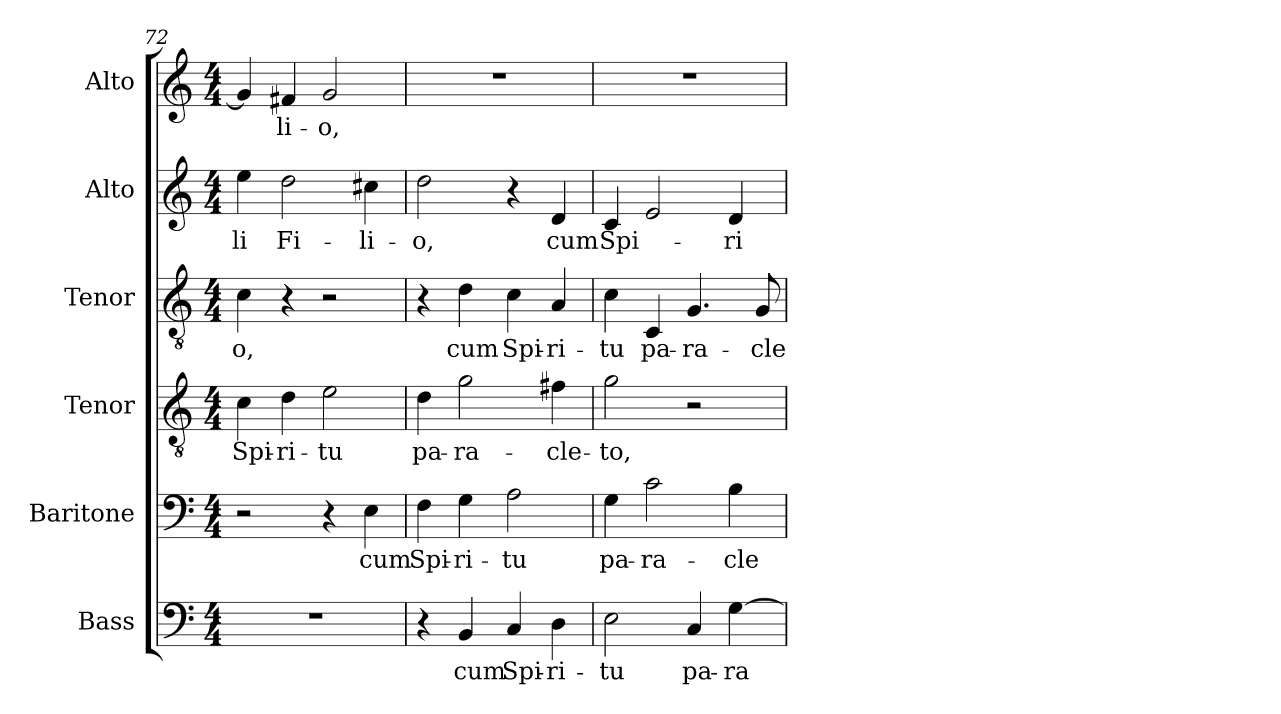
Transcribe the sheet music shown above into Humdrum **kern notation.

**kern	**text	**kern	**text	**kern	**text	**kern	**text	**kern	**text	**kern	**text
*part6	*part6	*part5	*part5	*part4	*part4	*part3	*part3	*part2	*part2	*part1	*part1
*staff6	*staff6	*staff5	*staff5	*staff4	*staff4	*staff3	*staff3	*staff2	*staff2	*staff1	*staff1
*I"Bass	*	*I"Baritone	*	*I"Tenor	*	*I"Tenor	*	*I"Alto	*	*I"Alto	*
*I'B.	*	*I'Bar.	*	*I'T.	*	*I'T.	*	*I'A.	*	*	*
*clefF4	*	*clefF4	*	*clefGv2	*	*clefGv2	*	*clefG2	*	*clefG2	*
*	*	*	*	*ITrd7c12	*	*ITrd7c12	*	*	*	*	*
*k[]	*	*k[]	*	*k[]	*	*k[]	*	*k[]	*	*k[]	*
*C:	*	*C:	*	*C:	*	*C:	*	*C:	*	*C:	*
*M4/4	*	*M4/4	*	*M4/4	*	*M4/4	*	*M4/4	*	*M4/4	*
=72	=72	=72	=72	=72	=72	=72	=72	=72	=72	=72	=72
!	!	!	!	!	!LO:LY:b:color=#000000	!	!	!	!	!	!
!	!	!	!	!	!	!	!LO:LY:b:color=#000000	!	!	!	!
!	!	!	!	!	!	!	!	!	!LO:LY:b:color=#000000	!	!
1r	.	2r	.	4Ci\	Spi-	4Ci\	-o,	4eei\	-li	4gi/]	.
!	!	!	!	!	!LO:LY:b:color=#000000	!	!	!	!	!	!
!	!	!	!	!	!	!	!	!	!LO:LY:b:color=#000000	!	!
!	!	!	!	!	!	!	!	!	!	!	!LO:LY:b:color=#000000
.	.	.	.	4Di\	-ri-	4r	.	2ddi\	Fi-	4f#Xi/	-li-
!	!	!	!	!	!LO:LY:b:color=#000000	!	!	!	!	!	!
!	!	!	!	!	!	!	!	!	!	!	!LO:LY:b:color=#000000
.	.	4r	.	2Ei\	-tu	2r	.	.	.	2gi/	-o,
!	!	!	!LO:LY:b:color=#000000	!	!	!	!	!	!	!	!
!	!	!	!	!	!	!	!	!	!LO:LY:b:color=#000000	!	!
.	.	4Ei\	cum	.	.	.	.	4cc#Xi\	-li-	.	.
=73	=73	=73	=73	=73	=73	=73	=73	=73	=73	=73	=73
!	!	!	!LO:LY:b:color=#000000	!	!	!	!	!	!	!	!
!	!	!	!	!	!LO:LY:b:color=#000000	!	!	!	!	!	!
!	!	!	!	!	!	!	!	!	!LO:LY:b:color=#000000	!	!
4r	.	4Fi\	Spi-	4Di\	pa-	4r	.	2ddi\	-o,	1r	.
!	!LO:LY:b:color=#000000	!	!	!	!	!	!	!	!	!	!
!	!	!	!LO:LY:b:color=#000000	!	!	!	!	!	!	!	!
!	!	!	!	!	!LO:LY:b:color=#000000	!	!	!	!	!	!
!	!	!	!	!	!	!	!LO:LY:b:color=#000000	!	!	!	!
4BBi/	cum	4Gi\	-ri-	2Gi\	-ra-	4Di\	cum	.	.	.	.
!	!LO:LY:b:color=#000000	!	!	!	!	!	!	!	!	!	!
!	!	!	!LO:LY:b:color=#000000	!	!	!	!	!	!	!	!
!	!	!	!	!	!	!	!LO:LY:b:color=#000000	!	!	!	!
4Ci/	Spi-	2Ai\	-tu	.	.	4Ci\	Spi-	4r	.	.	.
!	!LO:LY:b:color=#000000	!	!	!	!	!	!	!	!	!	!
!	!	!	!	!	!LO:LY:b:color=#000000	!	!	!	!	!	!
!	!	!	!	!	!	!	!LO:LY:b:color=#000000	!	!	!	!
!	!	!	!	!	!	!	!	!	!LO:LY:b:color=#000000	!	!
4Di\	-ri-	.	.	4F#Xi\	-cle-	4AAi/	-ri-	4di/	cum	.	.
=74	=74	=74	=74	=74	=74	=74	=74	=74	=74	=74	=74
!	!LO:LY:b:color=#000000	!	!	!	!	!	!	!	!	!	!
!	!	!	!LO:LY:b:color=#000000	!	!	!	!	!	!	!	!
!	!	!	!	!	!LO:LY:b:color=#000000	!	!	!	!	!	!
!	!	!	!	!	!	!	!LO:LY:b:color=#000000	!	!	!	!
!	!	!	!	!	!	!	!	!	!LO:LY:b:color=#000000	!	!
2Ei\	-tu	4Gi\	pa-	2Gi\	-to,	4Ci\	-tu	4ci/	Spi-	1r	.
!	!	!	!LO:LY:b:color=#000000	!	!	!	!	!	!	!	!
!	!	!	!	!	!	!	!LO:LY:b:color=#000000	!	!	!	!
.	.	2ci\	-ra-	.	.	4CCi/	pa-	2ei/	.	.	.
!	!LO:LY:b:color=#000000	!	!	!	!	!	!	!	!	!	!
!	!	!	!	!	!	!	!LO:LY:b:color=#000000	!	!	!	!
4Ci/	pa-	.	.	2r	.	4.GGi/	-ra-	.	.	.	.
!	!LO:LY:b:color=#000000	!	!	!	!	!	!	!	!	!	!
!	!	!	!LO:LY:b:color=#000000	!	!	!	!	!	!	!	!
!	!	!	!	!	!	!	!	!	!LO:LY:b:color=#000000	!	!
[4Gi\	-ra-	4Bi\	-cle-	.	.	.	.	4di/	-ri-	.	.
!	!	!	!	!	!	!	!LO:LY:b:color=#000000	!	!	!	!
.	.	.	.	.	.	8GGi/	-cle-	.	.	.	.
=	=	=	=	=	=	=	=	=	=	=	=
*-	*-	*-	*-	*-	*-	*-	*-	*-	*-	*-	*-
